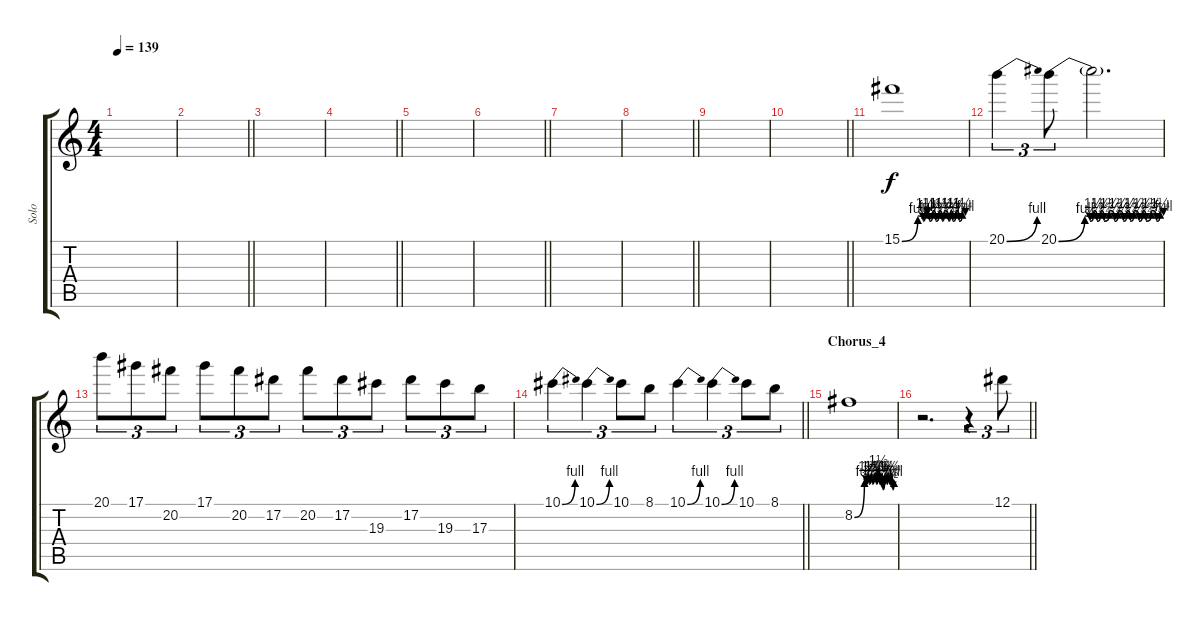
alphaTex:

\track ("Solo" "Solo") {instrument distortionguitar}
\staff {score tabs}
\tuning (Eb4 Bb3 Gb3 Db3 Ab2 Eb2) {hide}
\ts (4 4)
\tempo 139
\clef g2
\ks c
|
\barLineRight lightlight
|
|
\barLineRight lightlight
|
|
\barLineRight lightlight
|
|
\barLineRight lightlight
|
|
\barLineRight lightlight
|
15.1{be (custom 0 0 15 4 20 3 22 5 24 4 26 3 29 5 32 3 35 5 38 3 40 5 44 3 46 5 48 3 51 5 54 3 57 5 60 4)}.1 |
20.1{be (bend 0 0 60 4)}.4{tu (3 2)} 20.1{be (custom 0 0 15 4 18 3 20 5 22 3 24 5 26 3 29 5 32 3 34 5 37 3 39 5 41 3 43 5 46 3 48 5 50 3 53 5 56 3 58 5 60 4)}.8{tu (3 2)} 20.1{t}.2{d} |
20.1.8{tu (3 2)} 17.1.8{tu (3 2)} 20.2.8{tu (3 2)} 17.1.8{tu (3 2)} 20.2.8{tu (3 2)} 17.2.8{tu (3 2)} 20.2.8{tu (3 2)} 17.2.8{tu (3 2)} 19.3.8{tu (3 2)} 17.2.8{tu (3 2)} 19.3.8{tu (3 2)} 17.3.8{tu (3 2)} |
\barLineRight lightlight
10.1{be (bend 0 0 60 4)}.4{tu (3 2)} 10.1{be (bend 0 0 60 4)}.4{tu (3 2)} 10.1.8{tu (3 2)} 8.1.8{tu (3 2)} 10.1{be (bend 0 0 60 4)}.4{tu (3 2)} 10.1{be (bend 0 0 60 4)}.4{tu (3 2)} 10.1.8{tu (3 2)} 8.1.8{tu (3 2)} |
\section ("" "Chorus_4")
8.2{be (custom 0 0 15 4 18 3 20 5 22 3 25 5 27 3 30 5 33 3 36 6 38 3 41 5 43 2 46 5 49 3 51 5 53 3 55 5 58 2 60 4)}.1 |
\barLineRight lightlight
r.2{d} r.4{tu (3 2)} 12.1.8{tu (3 2)}
